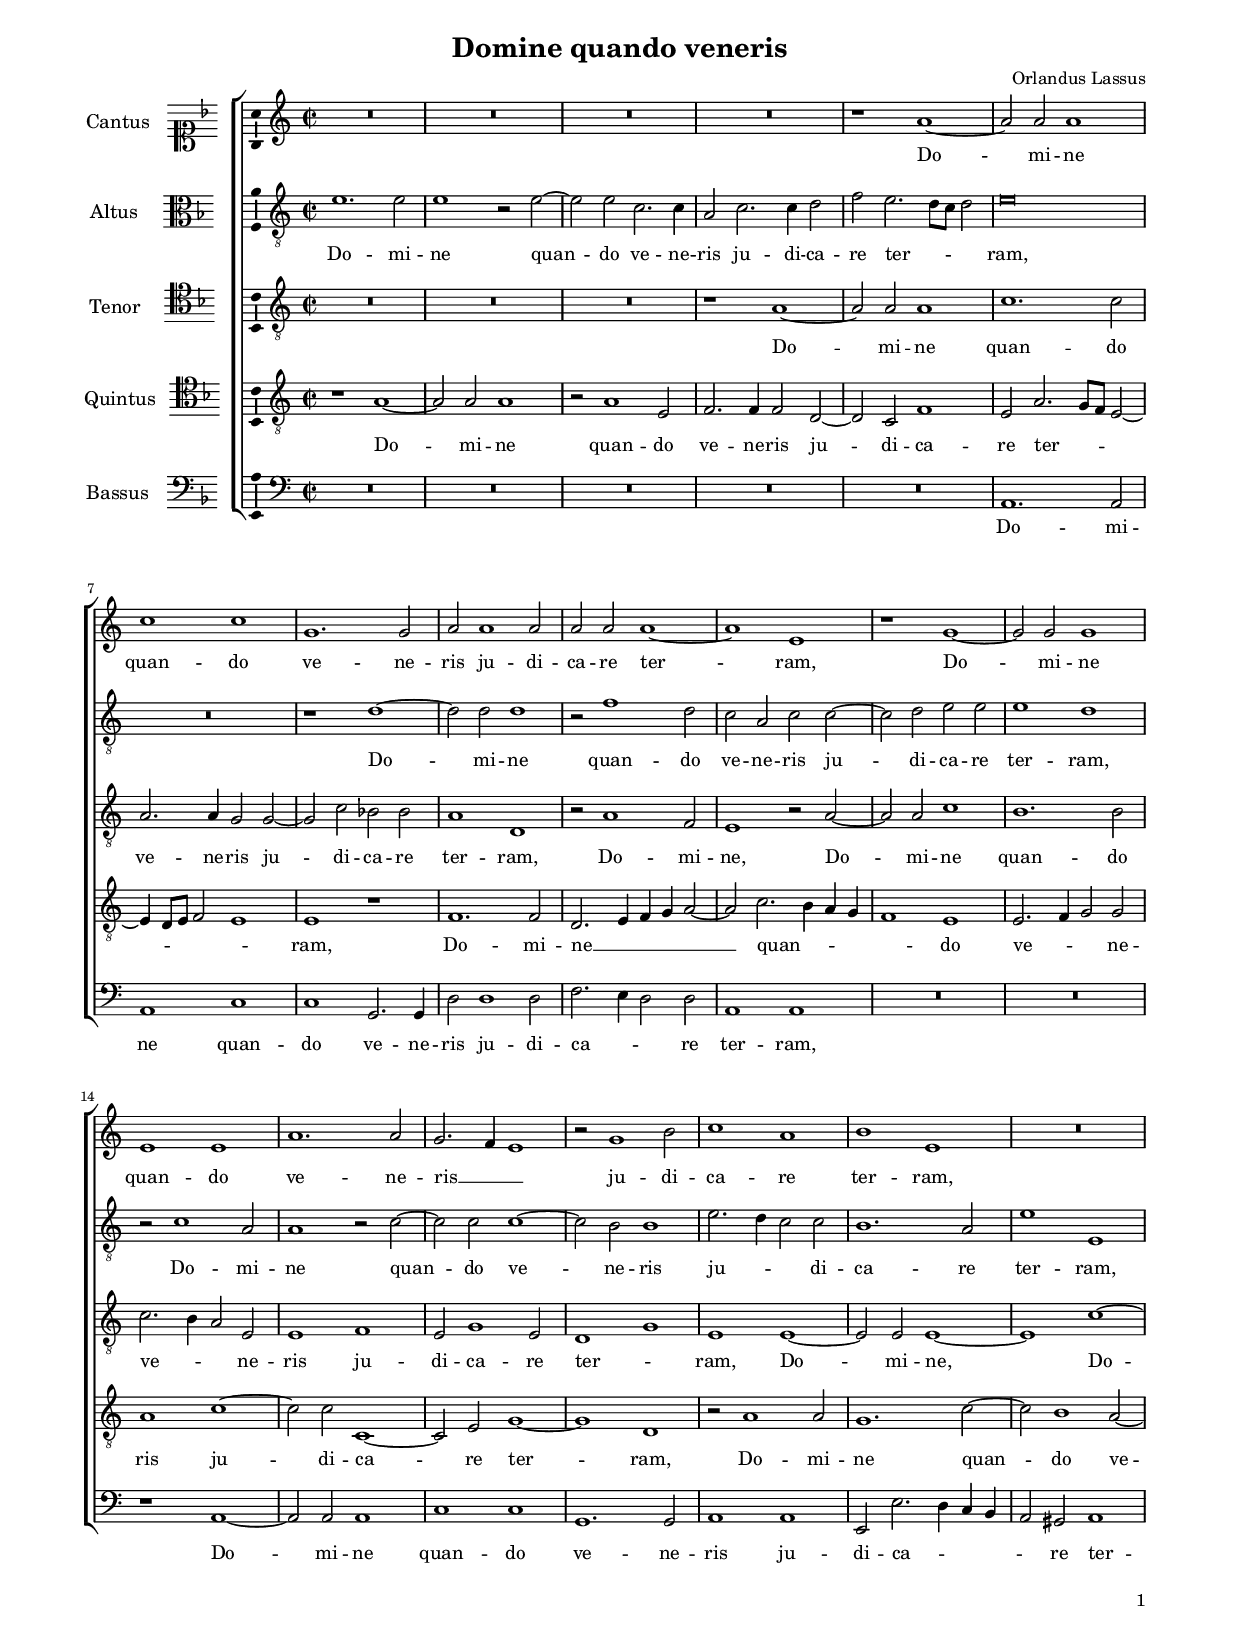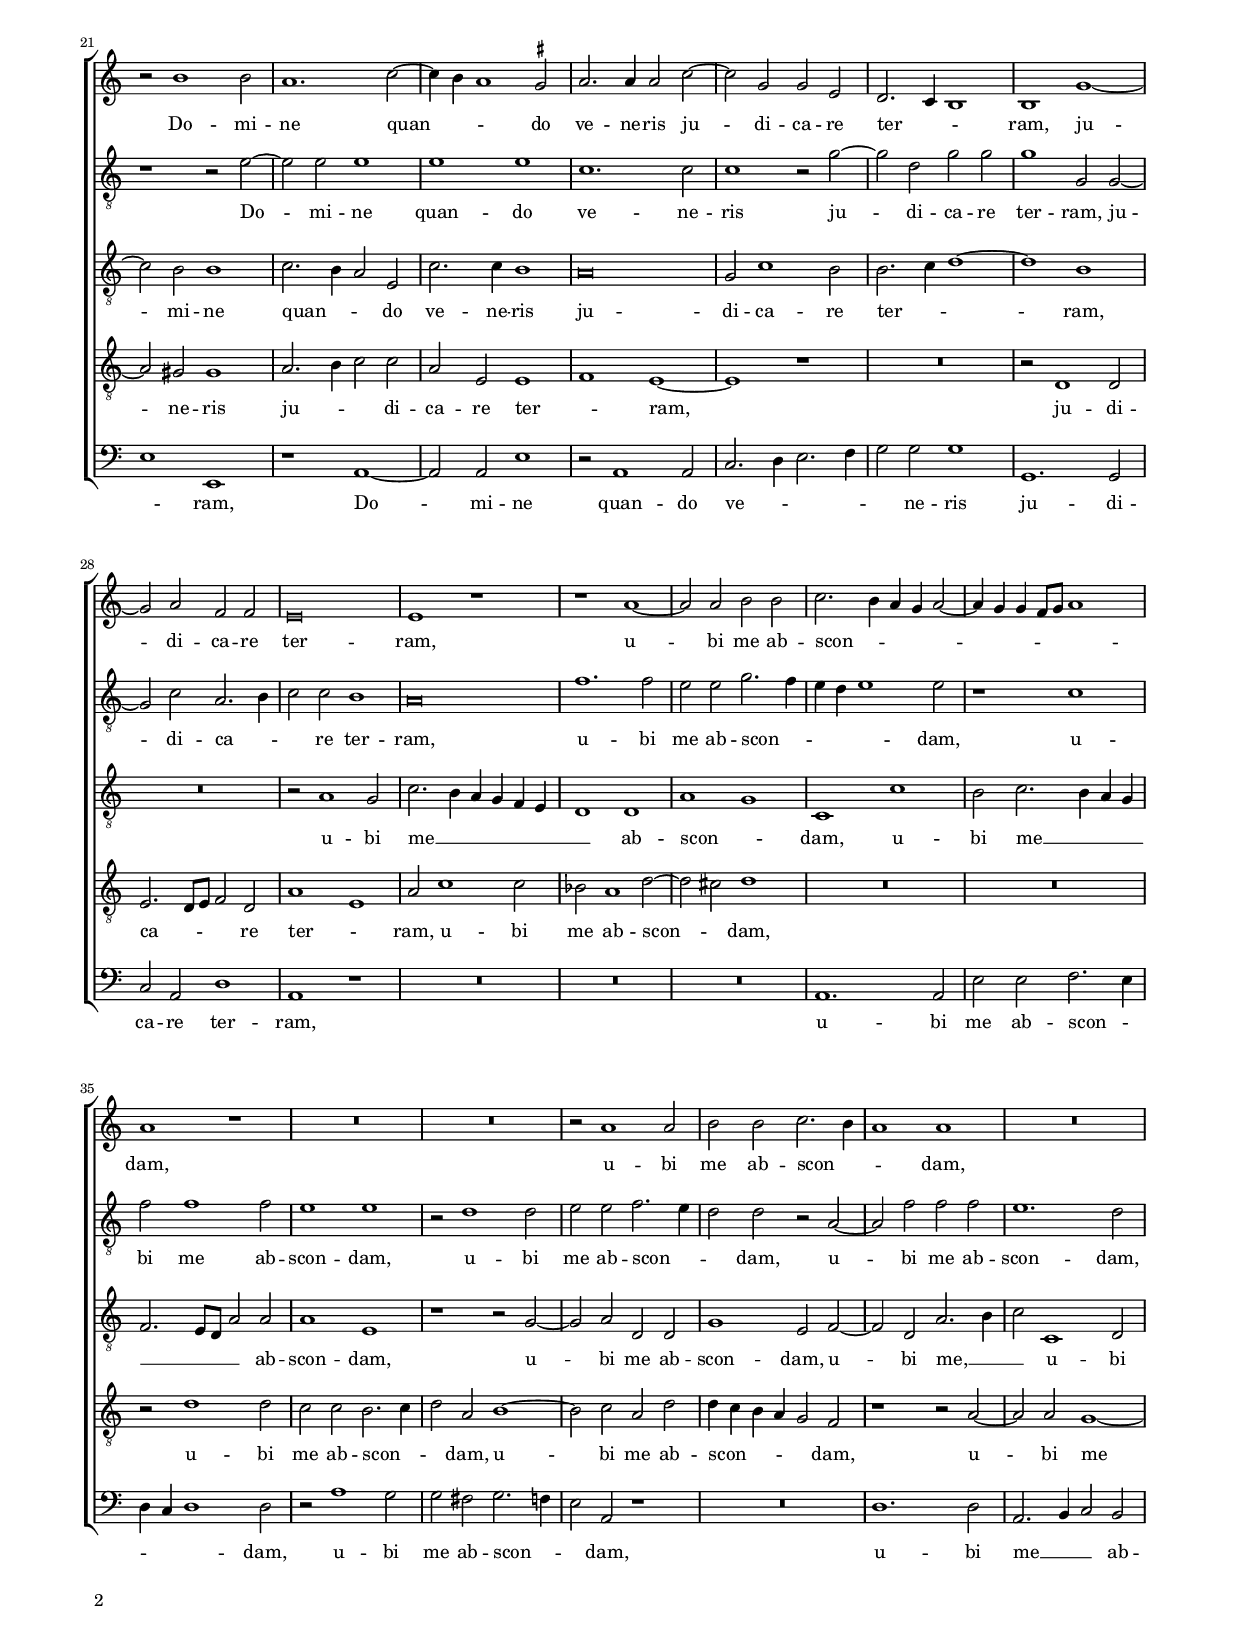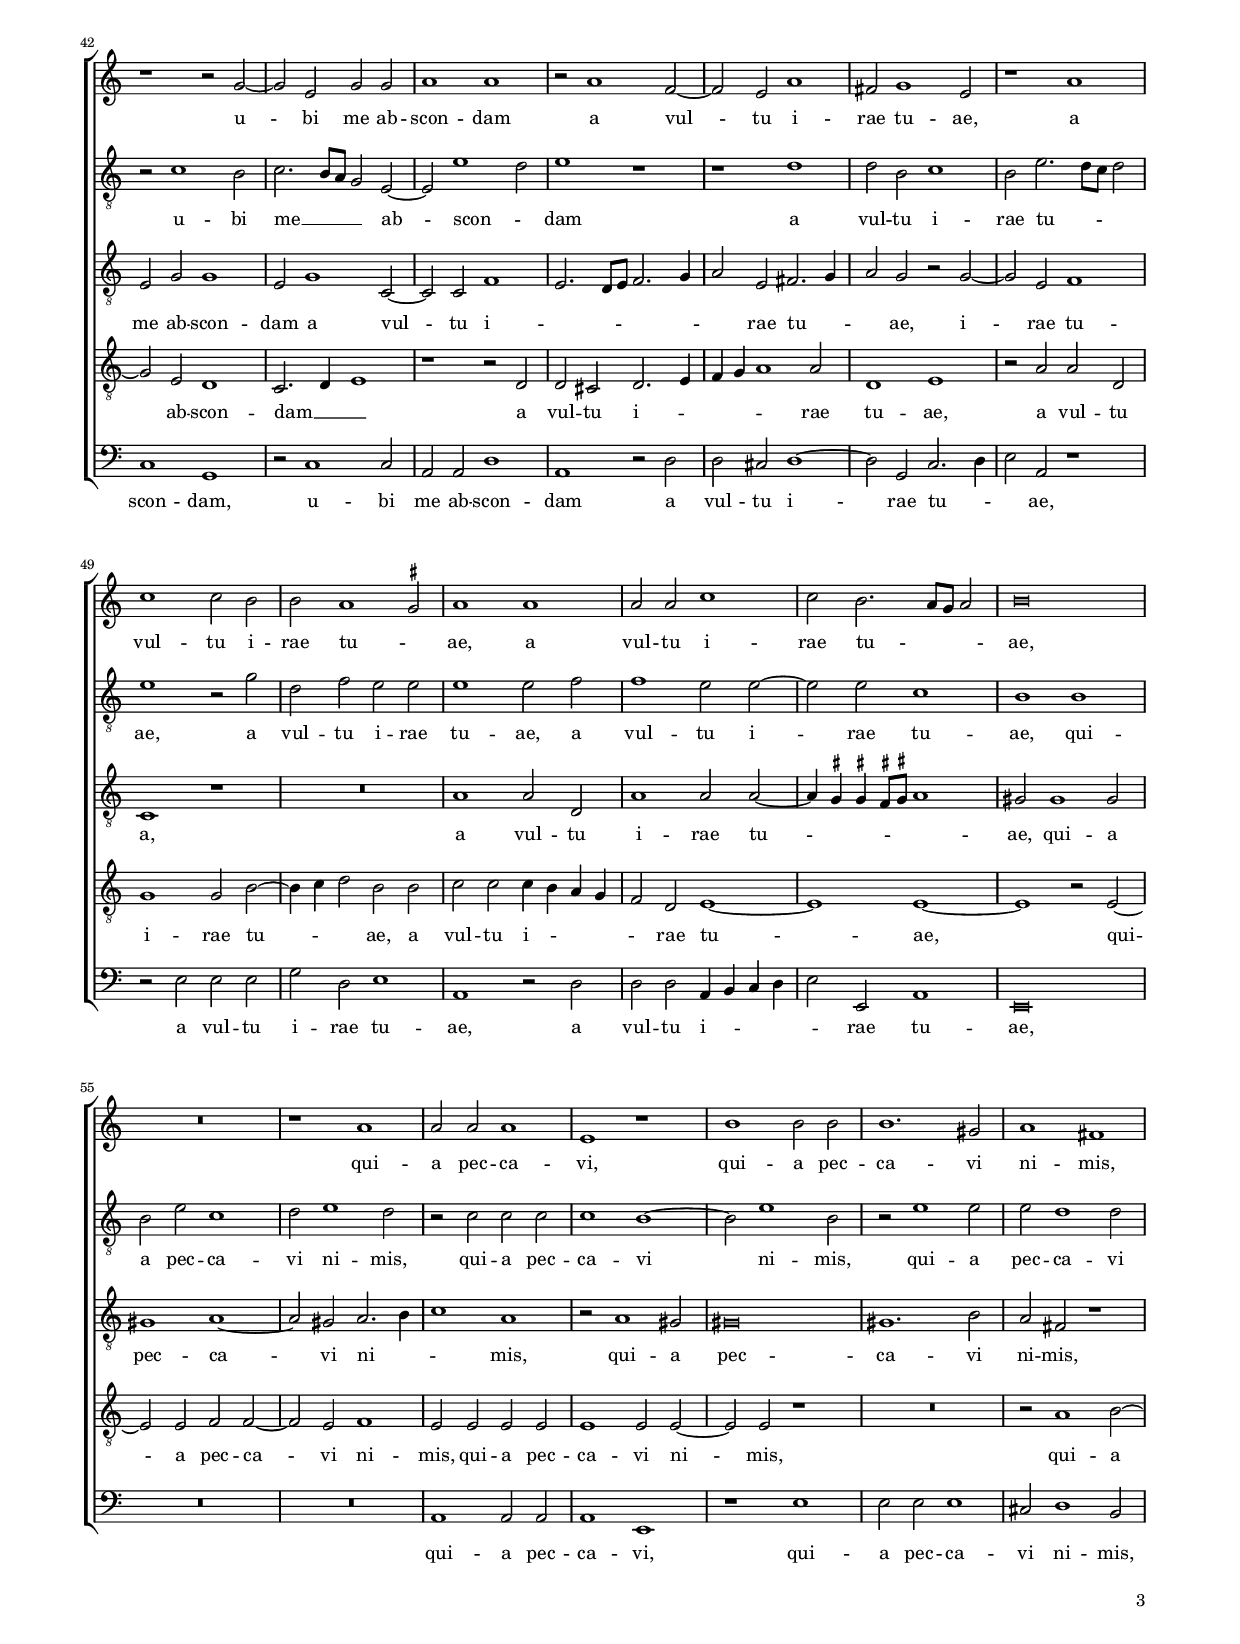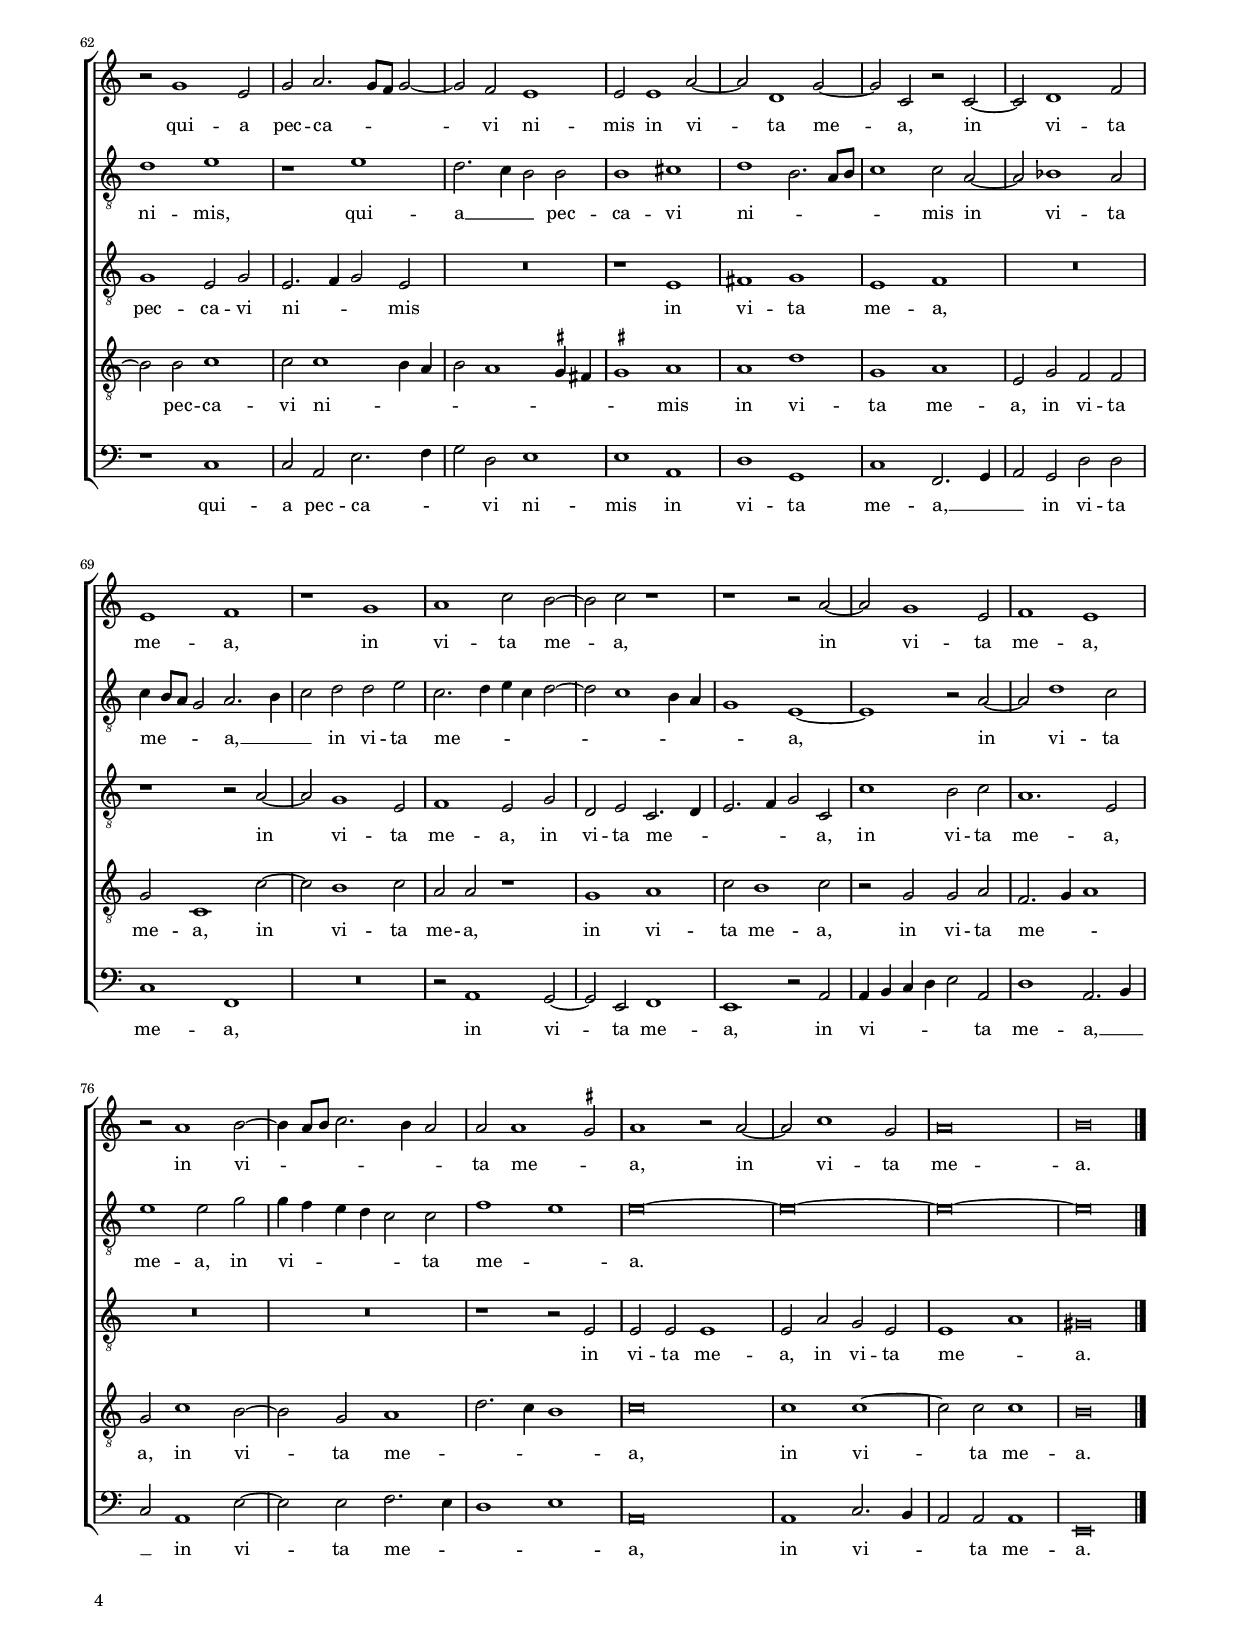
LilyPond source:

\header
{
  title="Domine quando veneris"
  composer="Orlandus Lassus"
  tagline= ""
}

\version "2.22.0"
\language deutsch
#(set-global-staff-size 15)
% #(set-default-paper-size "letter")
#(ly:set-option 'point-and-click #f)




	ficta = { \once \set suggestAccidentals = ##t }

	forget = #(define-music-function (music) (ly:music?) #{
		\accidentalStyle forget
		$music
		\accidentalStyle default
		#})

    
    
\paper
	{
	top-margin = 1.8 \cm
	bottom-margin = 1.2 \cm
	left-margin = 1.6 \cm
	right-margin = 1.6 \cm
	ragged-bottom = ##f
	ragged-last-bottom = ##f
	print-page-number = ##f
	system-system-spacing = #'((basic-distance . 17) (minimum-distance . 14) (padding . 7) (strechability . 150))
    oddFooterMarkup=\markup   \fill-line { "" \fromproperty #'page:page-number-string }
    evenFooterMarkup=\markup  \fill-line { \fromproperty #'page:page-number-string "" }
    last-bottom-spacing = #'((basic-distance . 12) (minimum-distance . 7) (padding . 4))
	systems-per-page = 3
    page-count = 4
	}

	
global = {
    % \set Staff.autoBeaming = ##f
	\key f \major
	\time 2/2 \set Score.measureLength = #(ly:make-moment 2/1)
    \set Score.tempoHideNote = ##t
    \tempo 2 = 90
    \skip 1*2*82 \bar "|."
	}
    

incipitcantus = \markup { \score {
	{
	\set Staff.instrumentName = \markup { \fontsize #1 "Cantus" }
	\key f \major
	\clef soprano
	s4 \bar ""
	}
	\layout  {
	raggedright = ##t
	indent = 1.6 \cm
	line-width = 2.2\cm
	\context { \Staff \remove Time_signature_engraver }
	\override Staff.Clef.Y-extent = #'(0 . 0)
	}} \hspace #1 }

      
incipitaltus = \markup { \score {
	{
	\set Staff.instrumentName = \markup { \fontsize #1 "Altus" }
	\key f \major
	\clef alto
	s4 \bar ""
	}
	\layout  {
	raggedright = ##t
	indent = 1.6 \cm
	line-width = 2.2\cm
	\context { \Staff \remove Time_signature_engraver }
	\override Staff.Clef.Y-extent = #'(0 . 0)
	}} \hspace #1 }


incipittenor = \markup { \score {
	{
	\set Staff.instrumentName = \markup { \fontsize #1 "Tenor" }
	\key f \major
	\clef tenor
	s4 \bar ""
	}
	\layout  {
	raggedright = ##t
	indent = 1.6 \cm
	line-width = 2.2\cm
	\context { \Staff \remove Time_signature_engraver }
	\override Staff.Clef.Y-extent = #'(0 . 0)
	}} \hspace #1 }
      
      
incipitquintus = \markup { \score {
	{
	\set Staff.instrumentName = \markup { \fontsize #1 "Quintus" }
	\key f \major
	\clef tenor
	s4 \bar ""
	}
	\layout  {
	raggedright = ##t
	indent = 1.6 \cm
	line-width = 2.2\cm
	\context { \Staff \remove Time_signature_engraver }
	\override Staff.Clef.Y-extent = #'(0 . 0)
	}} \hspace #1 }
      
      
incipitbassus = \markup { \score {
	{
	\set Staff.instrumentName = \markup { \fontsize #1 "Bassus" }
	\key f \major
	\clef bass
	s4 \bar ""
	}
	\layout  {
	raggedright = ##t
	indent = 1.6 \cm
	line-width = 2.2\cm
	\context { \Staff \remove Time_signature_engraver }
	\override Staff.Clef.Y-extent = #'(0 . 0)
	}} \hspace #1 }


cantus =  \relative c''
	{
	R\breve
	R\breve
	R\breve
	R\breve
%5
	r1 d~ |
	d2 d d1
	f1 f
	c1. c2
	d2 d1 d2
%10
	d2 d d1~ |
	d1 a
	r1 c~
	c2 c c1
	a1 a
%15
	d1. d2 |
	c2. b4 a1
	r2 c1 e2
	f1 d
	e1 a,
%20
	R\breve |
	r2 e'1 e2
	d1. f2~
	f4 e d1 \ficta cis2
	d2. d4 d2 f~
%25
	f2 c c a |
	g2. f4 e1
	e1 c'~
	c2 d b b
	a\breve
%30
	a1 r |
	r1 d~
	d2 d e e
	f2. e4 d c d2~
	d4 c c b8 c d1
%35
	d1 r |
	R\breve
	R\breve
	r2 d1 d2
	e2 e f2. e4
%40
	d1 d |
	R\breve
	r1 r2 c~
	c2 a c c
	d1 d
%45
	r2 d1 b2~ |
	b2 a d1
	h2 c1 a2
	r1 d
	f1 f2 e
%50
	e2 d1 \ficta cis2 |
	d1 d
	d2 d f1
	f2 e2. d8 c d2
	e\breve
%55
	R\breve |
	r1 d
	d2 d d1
	a1 r
	e'1 e2 e
%60
	e1. cis2 |
	d1 h
	r2 c1 a2
	c2 d2. c8 b c2~
	c2 b a1
%65
	a2 a1 d2~ |
	d2 g,1 c2~
	c2 f, r f~
	f2 g1 b2
	a1 b
%70
	r1 c |
	d1 f2 e~
	e2 f r1
	r1 r2 d~
	d2 c1 a2
%75
	b1 a |
	r2 d1 e2~
	e4 d8 e f2. e4 d2
	d2 d1 \ficta cis2
	d1 r2 d~
%80
	d2 f1 c2 |
	d\breve
	e\breve |
	}


altus =  \relative c'
	{
	a'1. a2
	a1 r2 a~
	a2 a f2. f4
	d2 f2. f4 g2
%5
	b2 a2. g8 f g2 |
	a\breve
	R\breve
	r1 g~
	g2 g g1
%10
	r2 b1 g2 |
	f2 d f f~
	f2 g a a
	a1 g
	r2 f1 d2
%15
	d1 r2 f~ |
	f2 f f1~
	f2 e e1
	a2. g4 f2 f
	e1. d2
%20
	a'1 a, |
	r1 r2 a'~
	a2 a a1
	a1 a
	f1. f2
%25
	f1 r2 c'~ |
	c2 g c c
	c1 c,2 c~
	c2 f d2. e4
	f2 f e1
%30
	d\breve |
	b'1. b2
	a2 a c2. b4
	a4 g a1 a2
	r1 f
%35
	b2 b1 b2 |
	a1 a
	r2 g1 g2
	a2 a b2. a4
	g2 g r d~
%40
	d2 b' b b |
	a1. g2
	r2 f1 e2
	f2. e8 d c2 a~
	a2 a'1 g2
%45
	a1 r |
	r1 g
	g2 e f1
	e2 a2. g8 f g2
	a1 r2 c
%50
	g2 b a a |
	a1 a2 b
	b1 a2 a~
	a2 a f1
	e1 e
%55
	e2 a f1 |
	g2 a1 g2
	r2 f f f
	f1 e~
	e2 a1 e2
%60
	r2 a1 a2 |
	a2 g1 g2
	g1 a
	r1 a
	g2. f4 e2 e
%65
	e1 fis |
	g1 e2. d8 e
	f1 f2 d~
	d2 es1 d2
	f4 e8 d c2 d2. e4
%70
	f2 g g a |
	f2. g4 a f g2~
	g2 f1 e4 d
	c1 a~
	a1 r2 d~
%75
	d2 g1 f2 |
	a1 a2 c
	c4 b a g f2 f
	b1 a
	a\breve~
%80
    a\breve~
    a\breve~
    a\breve |
	}


tenor =  \relative c'
	{
	R\breve
	R\breve
	R\breve
	r1 d~
%5
	d2 d d1 |
	f1. f2
	d2. d4 c2 c~
	c2 f es es
	d1 g,
%10
	r2 d'1 b2 |
	a1 r2 d~
	d2 d f1
	e1. e2
	f2. e4 d2 a
%15
	a1 b |
	a2 c1 a2
	g1 c
	a1 a~
	a2 a a1~
%20
	a1 f'~ |
	f2 e e1
	f2. e4 d2 a
	f'2. f4 e1
	d\breve
%25
	c2 f1 e2 |
	e2. f4 g1~
	g1 e
	R\breve
	r2 d1 c2
%30
	f2. e4 d c b a |
	g1 g
	d'1 c
	f,1 f'
	e2 f2. e4 d c
%35
	b2. a8 g d'2 d |
	d1 a
	r1 r2 c~
	c2 d g, g
	c1 a2 b~
%40
	b2 g d'2. e4 |
	f2 f,1 g2
	a2 c c1
	a2 c1 f,2~
	f2 f b1
%45
	a2. g8 a b2. c4 |
	d2 a h2. c4
	d2 c r c~
	c2 a b1
	f1 r
%50
	R\breve |
	d'1 d2 g,
	d'1 d2 d~
	d4 \ficta cis \ficta cis! \ficta h8 \ficta cis! d1
	cis2 cis1 cis2
%55
	cis1 d~ |
	d2 cis d2. e4
	f1 d
	r2 d1 cis2
	cis\breve
%60
	cis1. e2 |
	d2 h r1
	c1 a2 c
	a2. b4 c2 a
	R\breve
%65
	r1 a |
	h1 c
	a1 b
	R\breve
	r1 r2 d~
%70
	d2 c1 a2 |
	b1 a2 c
	g2 a f2. g4
	a2. b4 c2 f,
	f'1 e2 f
%75
	d1. a2 |
	R\breve
	R\breve
	r1 r2 a
	a2 a a1
%80
	a2 d c a |
	a1 d
	cis\breve |
	}


quintus  =  \relative c'
	{
	r1 d~
	d2 d d1
	r2 d1 a2
	b2. b4 b2 g~
%5
	g2 f b1 |
	a2 d2. c8 b a2~
	a4 g8 a b2 a1
	a1 r
	b1. b2
%10
	g2. a4 b c d2~ |
	d2 f2. e4 d c
	b1 a
	a2. b4 c2 c
	d1 f~
%15
	f2 f f,1~ |
	f2 a c1~
	c1 g
	r2 d'1 d2
	c1. f2~
%20
	f2 e1 d2~ |
	d2 cis cis1
	d2. e4 f2 f
	d2 a a1
	b1 a~
%25
	a1 r |
	R\breve
	r2 g1 g2
	a2. g8 a b2 g
	d'1 a
%30
	d2 f1 f2 |
	es2 d1 g2~
	g2 fis g1
	R\breve
	R\breve
%35
	r2 g1 g2 |
	f2 f e2. f4
	g2 d e1~
	e2 f d g
	g4 f e d c2 b
%40
	r1 r2 d~ |
	d2 d c1~
	c2 a g1
	f2. g4 a1
	r1 r2 g
%45
	g2 fis g2. a4 |
	b4 c d1 d2
	g,1 a
	r2 d d g,
	c1 c2 e~
%50
	e4 f g2 e e |
	f2 f f4 e d c
	b2 g a1~
	a1 a~
	a1 r2 a~
%55
	a2 a b b~ |
	b2 a b1
	a2 a a a 
	a1 a2 a~
	a2 a r1
%60
	R\breve |
	r2 d1 e2~
	e2 e f1
	f2 f1 e4 d
	e2 d1 \ficta cis4 h 
%65
	\ficta cis1 d1 |
	d1 g1
	c,1 d1
	a2 c b2 b
	c2 f,1 f'2~
%70
	f2 e1 f2 |
	d2 d r1
	c1 d1
	f2 e1 f2
	r2 c c2 d
%75
    b2. c4 d1 |
	c2 f1 e2~
	e2 c d1
	g2. f4 e1
	f\breve
%80
	f1 f~ |
	f2 f f1
	e\breve |
	}


bassus  =  \relative c
	{
	R\breve
	R\breve
	R\breve
	R\breve
%5
	R\breve |
	d1. d2
	d1 f
	f1 c2. c4
	g'2 g1 g2
%10
	b2. a4 g2 g |
	d1 d
	R\breve
	R\breve
	r1 d~
%15
	d2 d d1 |
	f1 f
	c1. c2
	d1 d
	a2 a'2. g4 f e
%20
	d2 cis d1 |
	a'1 a,
	r1 d~
	d2 d a'1
	r2 d,1 d2
%25
	f2. g4 a2. b4 |
	c2 c c1
	c,1. c2
	f2 d g1
	d1 r
%30
	R\breve |
	R\breve
	R\breve
	d1. d2
	a'2 a b2. a4
%35
	g4 f g1 g2 |
	r2 d'1 c2
	c2 h c2. b4
	a2 d, r1
	R\breve
%40
	g1. g2 |
	d2. e4 f2 e
	f1 c
	r2 f1 f2
	d2 d g1
%45
	d1 r2 g |
	g2 fis g1~
	g2 c, f2. g4
	a2 d, r1
	r2 a' a a
%50
	c2 g a1 |
	d,1 r2 g
	g2 g d4 e f g
	a2 a, d1
	a\breve
%55
	R\breve |
	R\breve
	d1 d2 d
	d1 a
	r1 a'
%60
	a2 a a1 |
	fis2 g1 e2
	r1 f
	f2 d a'2. b4
	c2 g a1
%65
	a1 d, |
	g1 c,
	f1 b,2. c4
	d2 c g'2 g
	f1 b,
%70
	R\breve |
	r2 d1 c2~
	c2 a b1
	a1 r2 d
	d4 e f g a2 d,
%75
	g1 d2. e4 |
	f2 d1 a'2~
	a2 a b2. a4
	g1 a
	d,\breve
%80
	d1 f2. e4 |
	d2 d d1
	a\breve |
	}


lyricscantus = \lyricmode {
	Do -- mi -- ne quan -- do ve -- ne -- ris ju -- di -- ca -- re ter -- ram,
    Do -- mi -- ne quan -- do ve -- ne -- ris __ _ _ ju -- di -- ca -- re ter -- ram,
    Do -- mi -- ne quan -- _ _ do ve -- ne -- ris ju -- di -- ca -- re ter -- _ _ ram,
    ju -- di -- ca -- re ter -- ram,
    u -- bi me ab -- scon -- _ _ _ _ _ _ _ _ _ dam,
    u -- bi me ab -- scon -- _ _ dam,
    u -- bi me ab -- scon -- dam
    a vul -- tu i -- rae tu -- ae,
    a vul -- tu i -- rae tu -- _ ae,
    a vul -- tu i -- rae tu -- _ _ _ ae,
    qui -- a pec -- ca -- vi,
    qui -- a pec -- ca -- vi ni -- mis,
    qui -- a pec -- ca -- _ _ _ vi ni -- mis
    in vi -- ta me -- a,
    in vi -- ta me -- a,
    in vi -- ta me -- a,
    in vi -- ta me -- a,
    in vi -- _ _ _ _ _ ta me -- _ a,
    in vi -- ta me -- a.
	}


lyricsaltus = \lyricmode {
	Do -- mi -- ne quan -- do ve -- ne -- ris ju -- di -- ca -- re ter -- _ _ _ ram,
    Do -- mi -- ne quan -- do ve -- ne -- ris ju -- di -- ca -- re ter -- ram,
    Do -- mi -- ne quan -- do ve -- ne -- ris ju -- _ _ di -- ca -- re ter -- ram,
    Do -- mi -- ne quan -- do ve -- ne -- ris ju -- di -- ca -- re ter -- ram,
    ju -- di -- ca -- _ _ re ter -- ram,
    u -- bi me ab -- scon -- _ _ _ _ dam,
    u -- bi me ab -- scon -- dam,
    u -- bi me ab -- scon -- _ _ dam,
    u -- bi me ab -- scon -- dam,
    u -- bi me __ _ _ _ ab -- scon -- _ dam
    a vul -- tu i -- rae tu -- _ _ _ ae,
    a vul -- tu i -- rae tu -- ae,
    a vul -- tu i -- rae tu -- ae,
    qui -- a pec -- ca -- vi ni -- mis,
    qui -- a pec -- ca -- vi ni -- mis,
    qui -- a pec -- ca -- vi ni -- mis,
    qui -- a __ _ _ pec -- ca -- vi ni -- _ _ _ _ mis
    in vi -- ta me -- _ _ _ a, __ _ _ 
    in vi -- ta me -- _ _ _ _ _ _ _ _ a,
    in vi -- ta me -- a,
    in vi -- _ _ _ _ ta me -- _ a.
	}


lyricstenor = \lyricmode {
	Do -- mi -- ne quan -- do ve -- ne -- ris ju -- di -- ca -- re ter -- ram,
    Do -- mi -- ne,
    Do -- mi -- ne quan -- do ve -- _ _ ne -- ris ju -- di -- ca -- re ter -- _ ram,
    Do -- mi -- ne,
    Do -- mi -- ne quan -- _ _ do ve -- ne -- ris ju -- di -- ca -- re ter -- _ _ ram,
    u -- bi me __ _ _ _ _ _ _ ab -- scon -- _ dam,
    u -- bi me __ _ _ _ _ _ _ _ ab -- scon -- dam,
    u -- bi me ab -- scon -- dam,
    u -- bi me, __ _ _
    u -- bi me ab -- scon -- dam
    a vul -- tu i -- _ _ _ _ _ _ rae tu -- _ _ ae,
    i -- rae tu -- a,
    a vul -- tu i -- rae tu -- _ _ _ _ _ ae,
    qui -- a pec -- ca -- vi ni -- _ _ mis,
    qui -- a pec -- ca -- vi ni -- mis,
    pec -- ca -- vi ni -- _ _ mis
    in vi -- ta me -- a,
    in vi -- ta me -- a,
    in vi -- ta me -- _ _ _ _ a,
    in vi -- ta me -- a,
    in vi -- ta me -- a,
    in vi -- ta me -- _ a.
	}


lyricsquintus = \lyricmode {
	Do -- mi -- ne quan -- do ve -- ne -- ris ju -- di -- ca -- re ter -- _ _ _ _ _ _ _ ram,
    Do -- mi -- ne __ _ _ _ _ quan -- _ _ _ _ do ve -- _ _ ne -- ris ju -- di -- ca -- re ter -- ram,
    Do -- mi -- ne quan -- do ve -- ne -- ris ju -- _ _ di -- ca -- re ter -- _ ram,
    ju -- di -- ca -- _ _ _ re ter -- _ ram,
    u -- bi me ab -- scon -- _ dam,
    u -- bi me ab -- scon -- _ _ dam,
    u -- bi me ab -- scon -- _ _ _ _ dam,
    u -- bi me ab -- scon -- dam __ _ _
    a vul -- tu i -- _ _ _ _ rae tu -- ae,
    a vul -- tu i -- rae tu -- _ _ ae,
    a vul -- tu i -- _ _ _ _ rae tu -- ae,
    qui -- a pec -- ca -- vi ni -- mis,
    qui -- a pec -- ca -- vi ni -- mis,
    qui -- a pec -- ca -- vi ni -- _ _ _ _ _ _ _ mis
    in vi -- ta me -- a,
    in vi -- ta me -- a,
    in vi -- ta me -- a,
    in vi -- ta me -- a,
    in vi -- ta me -- _ _ a,
    in vi -- ta me -- _ _ _ a,
    in vi -- ta me -- a.
	}


lyricsbassus = \lyricmode {
	Do -- mi -- ne quan -- do ve -- ne -- ris ju -- di -- ca -- _ _ re ter -- ram,
    Do -- mi -- ne quan -- do ve -- ne -- ris ju -- di -- ca -- _ _ _ _ re ter -- _ ram,
    Do -- mi -- ne quan -- do ve -- _ _ _ _ ne -- ris ju -- di -- ca -- re ter -- ram,
    u -- bi me ab -- scon -- _ _ _ _ dam,
    u -- bi me ab -- scon -- _ _ dam,
    u -- bi me __ _ _ ab -- scon -- dam,
    u -- bi me ab -- scon -- dam
    a vul -- tu i -- rae tu -- _ _ ae,
    a vul -- tu i -- rae tu -- ae,
    a vul -- tu i -- _ _ _ _ rae tu -- ae,
    qui -- a pec -- ca -- vi,
    qui -- a pec -- ca -- vi ni -- mis,
    qui -- a pec -- ca -- _ _ vi ni -- mis
    in vi -- ta me -- a, __ _ _ 
    in vi -- ta me -- a,
    in vi -- ta me -- a,
    in vi -- _ _ _ _ ta me -- a, __ _ _ 
    in vi -- ta me -- _ _ _ a,
    in vi -- _ _ ta me -- a.
	}


\score
{  
    \transpose f c {
	\new ChoirStaff \with { \override StaffGrouper.staff-staff-spacing.basic-distance = #12 }
	<<

	\new Staff << \global
	\new Voice="v1" {
		\set Staff.instrumentName=\incipitcantus
%		\set Staff.instrumentName= "S"
		\set Staff.midiInstrument = "reed organ"
		\clef violin
		\cantus }
	\new Lyrics \lyricsto "v1" {\lyricscantus }
	>>


	\new Staff << \global
	\new Voice="v2" {
		\set Staff.instrumentName=\incipitaltus
%		\set Staff.instrumentName= "A"
		\set Staff.midiInstrument = "reed organ"
                \clef "G_8"
		\altus}
	\new Lyrics \lyricsto "v2" {\lyricsaltus }
	>>


	\new Staff << \global
	\new Voice="v3" {
		\set Staff.instrumentName=\incipittenor
%		\set Staff.instrumentName= "T"
		\set Staff.midiInstrument = "reed organ"
		\clef "G_8"
		\tenor }
	\new Lyrics \lyricsto "v3" {\lyricstenor }
	>>


	\new Staff << \global
	\new Voice="v5" {
		\set Staff.instrumentName=\incipitquintus
%		\set Staff.instrumentName= "Q"
		\set Staff.midiInstrument = "reed organ"
		\clef "G_8"
		\quintus}
	\new Lyrics \lyricsto "v5" {\lyricsquintus }
	>>


	\new Staff << \global
	\new Voice="v4" {
		\set Staff.instrumentName=\incipitbassus
%		\set Staff.instrumentName= "B"
		\set Staff.midiInstrument = "reed organ"
		\clef bass 
		\bassus }
	\new Lyrics \lyricsto "v4" {\lyricsbassus}
	>>

	>>
	} % transpose

	\layout
	{
	indent = 2.5\cm
	\context { \Lyrics \override VerticalAxisGroup.nonstaff-relatedstaff-spacing.padding = #1.4 }
%	\context { \Lyrics \override LyricText.font-size = #1 }
	\context { \Staff \override TimeSignature.break-visibility = #end-of-line-invisible }
	\context { \Staff \consists "Ambitus_engraver" }
	\context { \Score \override BarNumber.padding = #2 }
	\context { \Voice \override NoteHead.style = #'baroque }
	}

    
\midi
	{
	}

}


% EOF
